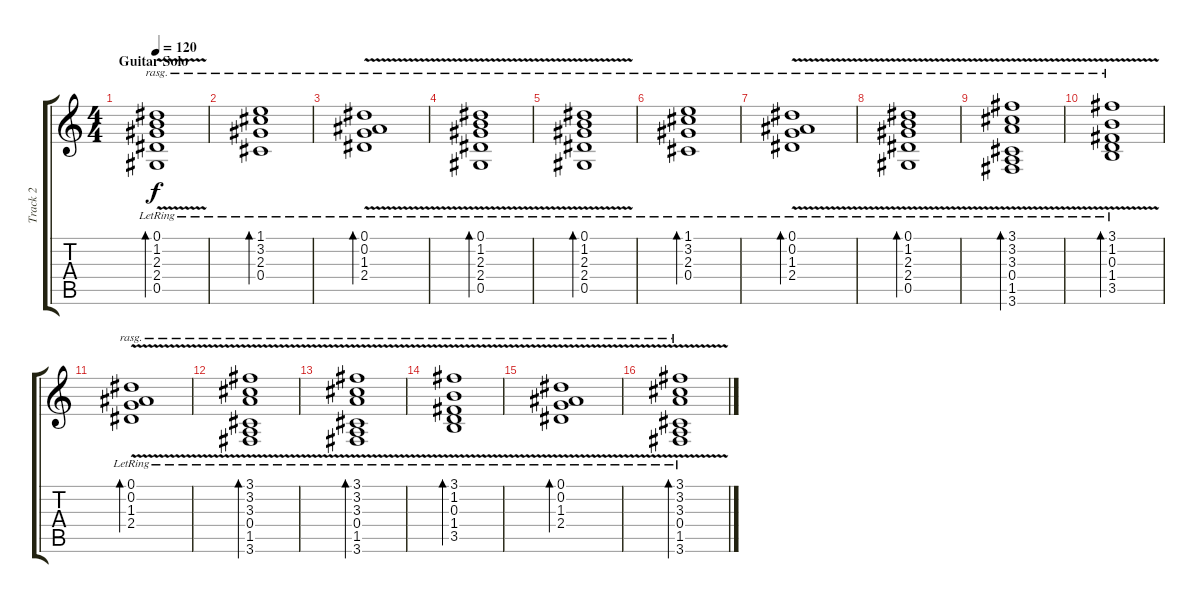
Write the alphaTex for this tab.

\track ("Track 2" "Track 2") {instrument overdrivenguitar}
\staff {score tabs}
\tuning (Eb4 Bb3 Gb3 Db3 Ab2 Eb2) {hide}
\ts (4 4)
\section ("" "Guitar Solo")
\tempo 120
\clef g2
\ks c
(0.1 1.2 2.3 2.4{v lr} 0.5).1{bd 240 rasg ii dy f instrument electricguitarclean} |
(1.1 3.2 2.3{lr} 0.4).1{bd 240 rasg ii instrument electricguitarclean} |
(0.1 0.2 1.3 2.4{v lr}).1{bd 240 rasg ii instrument electricguitarclean} |
(0.1 1.2 2.3 2.4{v lr} 0.5).1{bd 120 rasg ii instrument electricguitarclean} |
(0.1 1.2 2.3 2.4{v lr} 0.5).1{bd 240 rasg ii instrument electricguitarclean} |
(1.1 3.2 2.3{lr} 0.4).1{bd 240 rasg ii instrument electricguitarclean} |
(0.1 0.2 1.3 2.4{v lr}).1{bd 240 rasg ii instrument electricguitarclean} |
(0.1 1.2 2.3 2.4{v lr} 0.5).1{bd 120 rasg ii instrument electricguitarclean} |
(3.1 3.2 3.3 0.4{v lr} 1.5 3.6).1{bd 120 rasg ii instrument electricguitarclean} |
(3.1 1.2 0.3 1.4{v lr} 3.5).1{bd 120 rasg ii instrument electricguitarclean} |
(0.1 0.2 1.3 2.4{v lr}).1{bd 240 rasg ii instrument electricguitarclean} |
(3.1 3.2 3.3 0.4{v lr} 1.5 3.6).1{bd 120 rasg ii instrument electricguitarclean} |
(3.1 3.2 3.3 0.4{v lr} 1.5 3.6).1{bd 120 rasg ii instrument electricguitarclean} |
(3.1 1.2 0.3 1.4{v lr} 3.5).1{bd 120 rasg ii instrument electricguitarclean} |
(0.1 0.2 1.3 2.4{v lr}).1{bd 240 rasg ii instrument electricguitarclean} |
(3.1 3.2 3.3 0.4{v lr} 1.5 3.6).1{bd 120 rasg ii instrument electricguitarclean}
